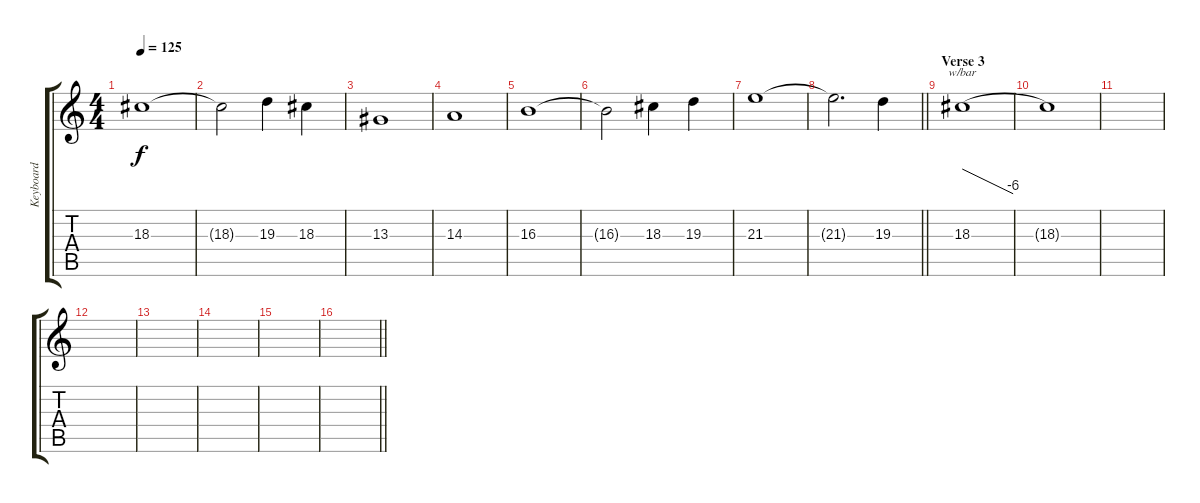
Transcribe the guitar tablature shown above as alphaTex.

\track ("Keyboard" "Keyboard") {instrument lead2sawtooth}
\staff {score tabs}
\tuning (E4 B3 G3 D3 A2 E2) {hide}
\ts (4 4)
\tempo 125
\clef g2
\ks c
18.3.1{dy f} |
18.3{t}.2 19.3.4 18.3.4 |
13.3.1 |
14.3.1 |
16.3.1 |
16.3{t}.2 18.3.4 19.3.4 |
21.3.1 |
\barLineRight lightlight
21.3{t}.2{d} 19.3.4 |
\section ("" "Verse 3")
18.3.1{tbe (dive default 0 0 60 -24)} |
18.3{t}.1 |
|
|
|
|
|
\barLineRight lightlight
